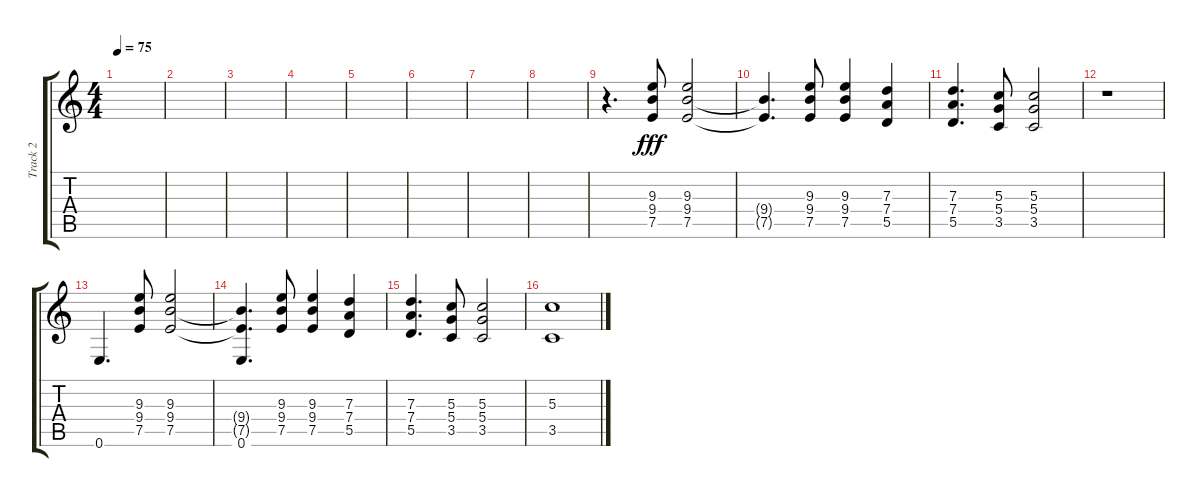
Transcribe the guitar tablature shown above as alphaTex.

\track ("Track 2" "Track 2") {instrument electricguitarclean}
\staff {score tabs}
\tuning (E4 B3 G3 D3 A2 E2) {hide}
\ts (4 4)
\tempo 75
\clef g2
\ks c
|
|
|
|
|
|
|
|
r.4{d} (9.3 9.4 7.5).8{dy fff} (9.3 9.4 7.5).2 |
(9.4{t} 7.5{t}).4{d} (9.3 9.4 7.5).8 (9.3 9.4 7.5).4 (7.3 7.4 5.5).4 |
(7.3 7.4 5.5).4{d} (5.3 5.4 3.5).8 (5.3 5.4 3.5).2 |
r.1 |
0.6.4{d} (9.3 9.4 7.5).8 (9.3 9.4 7.5).2 |
(9.4{t} 7.5{t} 0.6).4{d} (9.3 9.4 7.5).8 (9.3 9.4 7.5).4 (7.3 7.4 5.5).4 |
(7.3 7.4 5.5).4{d} (5.3 5.4 3.5).8 (5.3 5.4 3.5).2 |
(5.3 3.5).1
